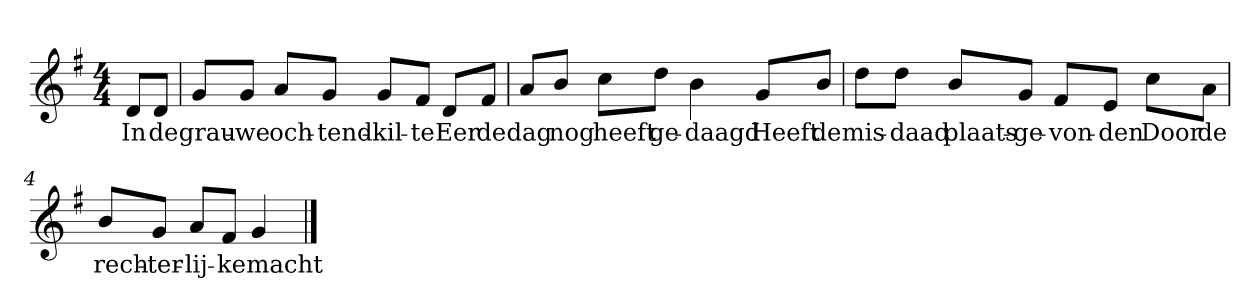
**kern	**text
*part1	*part1
*staff1	*staff1
*clefG2	*
*k[f#]	*
*G:	*
*M4/4	*
*MM120	*
=	=
8d/L	In
8d/J	de
=1	=1
8g/L	grau-
8g/J	-we
8a/L	och-
8g/J	-tend-
8g/L	-kil-
8f#/J	-te
8d/L	Eer
8f#/J	de
=2	=2
8a/L	dag
8b/J	nog
8cc\L	heeft
8dd\J	ge-
4b	-daagd
8g/L	Heeft
8b/J	de
=3	=3
8dd\L	mis-
8dd\J	-daad
8b/L	plaats-
8g/J	-ge-
8f#/L	-von-
8e/J	-den
8cc\L	Door
8a\J	de
=4	=4
8b/L	rech-
8g/J	-ter-
8a/L	-lij-
8f#/J	-ke
4g	macht
==	==
*-	*-
